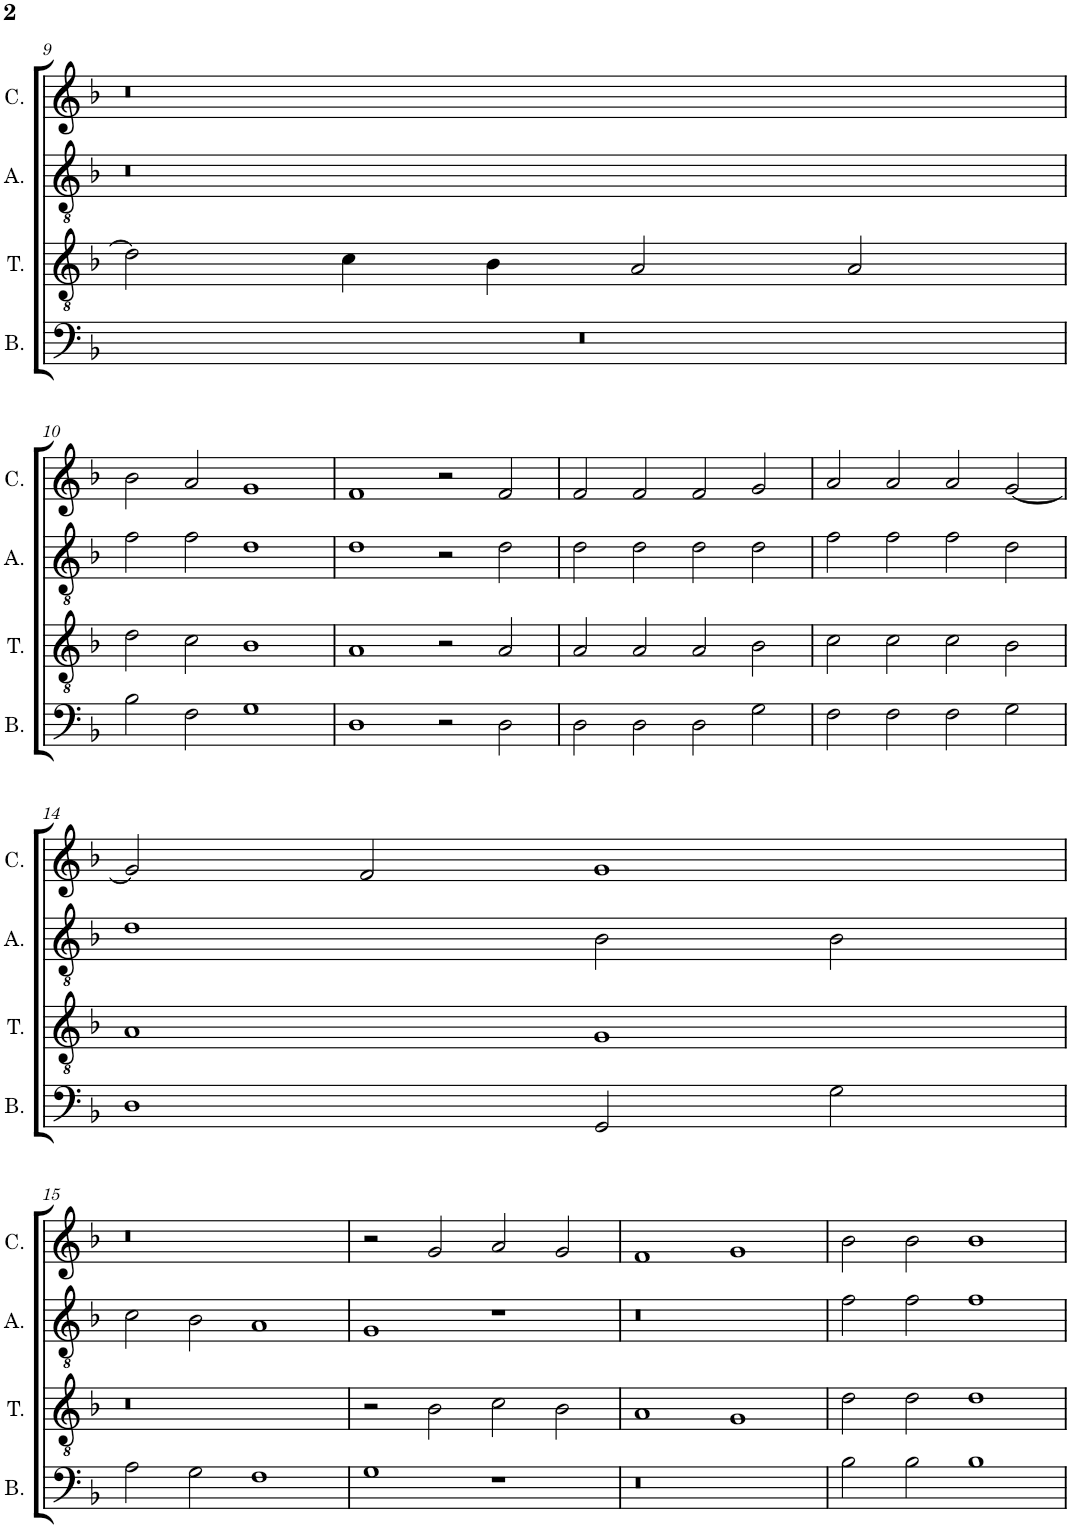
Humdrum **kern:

**kern	**kern	**kern	**kern
*part4	*part3	*part2	*part1
*staff4	*staff3	*staff2	*staff1
*I"Bassus	*I"Tenor	*I"Altus	*I"Cantus
*I'B.	*I'T.	*I'A.	*I'C.
!!LO:PB:g=z
*clefF4	*clefGv2	*clefGv2	*clefG2
*k[b-]	*k[b-]	*k[b-]	*k[b-]
*M2/1	*M2/1	*M2/1	*M2/1
=9	=9	=9	=9
0r	2d\]	0r	0r
.	4c\	.	.
.	4B-\	.	.
.	2A/	.	.
.	2A/	.	.
!!LO:LB:g=z
=10	=10	=10	=10
2B-\	2d\	2f\	2b-\
2F\	2c\	2f\	2a/
1G	1B-	1d	1g
=11	=11	=11	=11
1D	1A	1d	1f
2r	2r	2r	2r
2D\	2A/	2d\	2f/
=12	=12	=12	=12
2D\	2A/	2d\	2f/
2D\	2A/	2d\	2f/
2D\	2A/	2d\	2f/
2G\	2B-\	2d\	2g/
=13	=13	=13	=13
2F\	2c\	2f\	2a/
2F\	2c\	2f\	2a/
2F\	2c\	2f\	2a/
2G\	2B-\	2d\	[2g/
!!LO:LB:g=z
=14	=14	=14	=14
1D	1A	1d	2g/]
.	.	.	2f/
2GG/	1G	2B-\	1g
2G\	.	2B-\	.
!!LO:LB:g=z
=15	=15	=15	=15
2A\	0r	2c\	0r
2G\	.	2B-\	.
1F	.	1A	.
=16	=16	=16	=16
1G	2r	1G	2r
.	2B-\	.	2g/
1r	2c\	1r	2a/
.	2B-\	.	2g/
=17	=17	=17	=17
0r	1A	0r	1f
.	1G	.	1g
=18	=18	=18	=18
2B-\	2d\	2f\	2b-\
2B-\	2d\	2f\	2b-\
1B-	1d	1f	1b-
=	=	=	=
*-	*-	*-	*-
